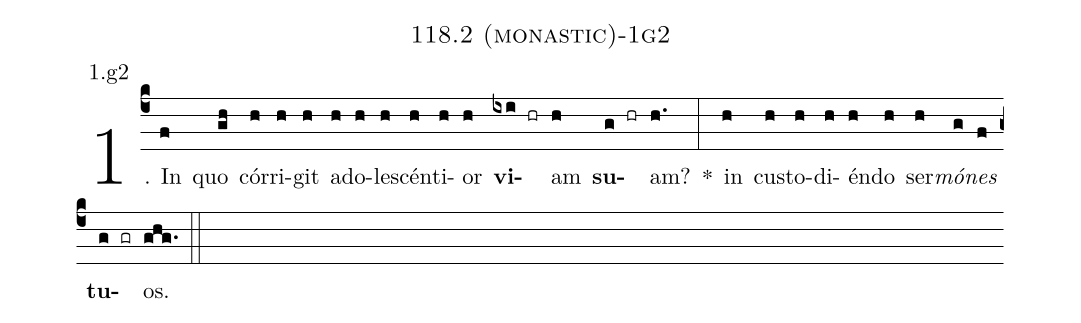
name: 118.2 (monastic)-1g2;
annotation: 1.g2;
%%
(c4)1. In(f) quo(gh) cór(h)ri(h)git(h) ad(h)o(h)le(h)scén(h)ti(h)or(h) <b>vi</b>(ixi hr)am(h) <b>su</b>(g hr)am?(h.) *(:) in(h) cus(h)to(h)di(h)én(h)do(h) ser(h)<i>mó</i>(g)<i>nes</i>(f) <b>tu</b>(g gr)os.(ghg.) (::)
